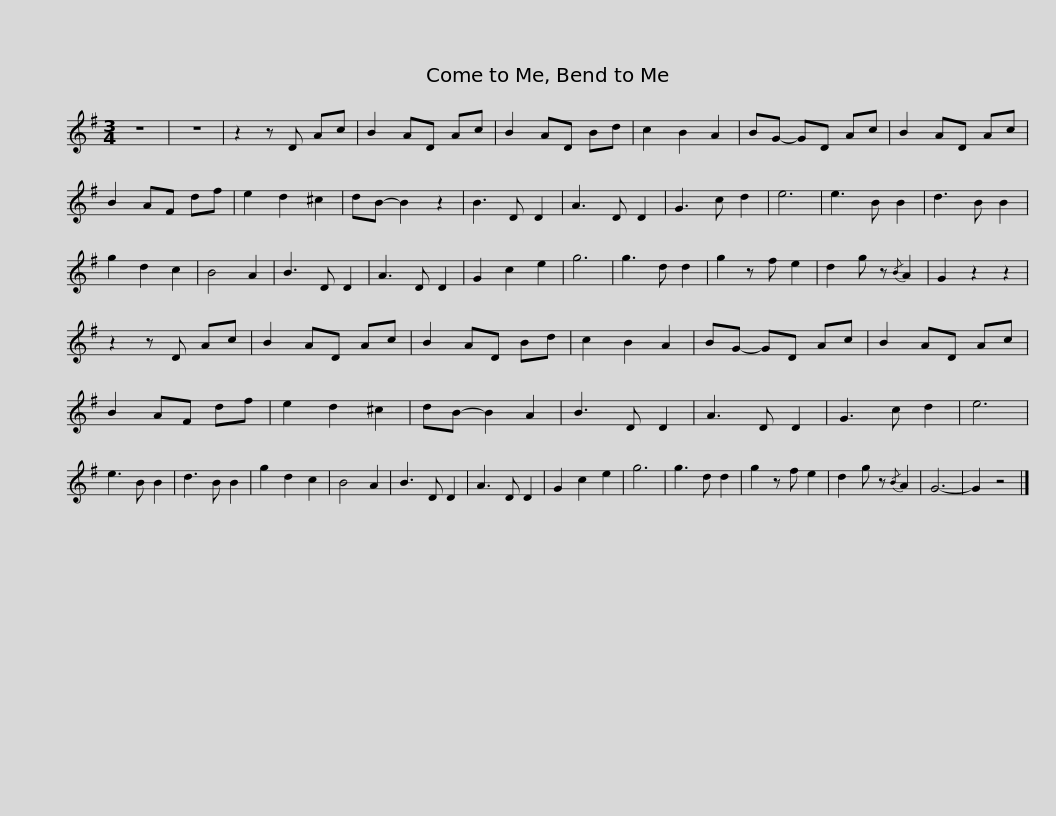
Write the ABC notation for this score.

X:1
L:1/8
M:3/4
I:linebreak $
K:G
V:1 treble transpose=-12
V:1
 z6 | z6 | z2 z D Ac |$ B2 AD Ac | B2 AD Bd | %5
 c2 B2 A2 |$ BG- GD Ac | B2 AD Ac | B2 AF df |$ e2 d2 ^c2 | %10
 dB- B2 z2 | B3 D D2 | A3 D D2 |$ G3 c d2 | e6 | %15
 e3 B B2 | d3 B B2 |$ g2 d2 c2 | B4 A2 | B3 D D2 | %20
 A3 D D2 |$ G2 c2 e2 | g6 | g3 d d2 | g2 z f e2 |$ %25
 d2 g z{/B} A2 | G2 z2 z2 | z2 z D Ac |$ B2 AD Ac | B2 AD Bd | %30
 c2 B2 A2 |$ BG- GD Ac | B2 AD Ac | B2 AF df |$ e2 d2 ^c2 | %35
 dB- B2 A2 | B3 D D2 |$ A3 D D2 | G3 c d2 | e6 | %40
 e3 B B2 |$ d3 B B2 | g2 d2 c2 | B4 A2 |$ B3 D D2 | %45
 A3 D D2 | G2 c2 e2 |$ g6 | g3 d d2 | g2 z f e2 |$ %50
 d2 g z{/B} A2 | G6- | G2 z4 |] %53
